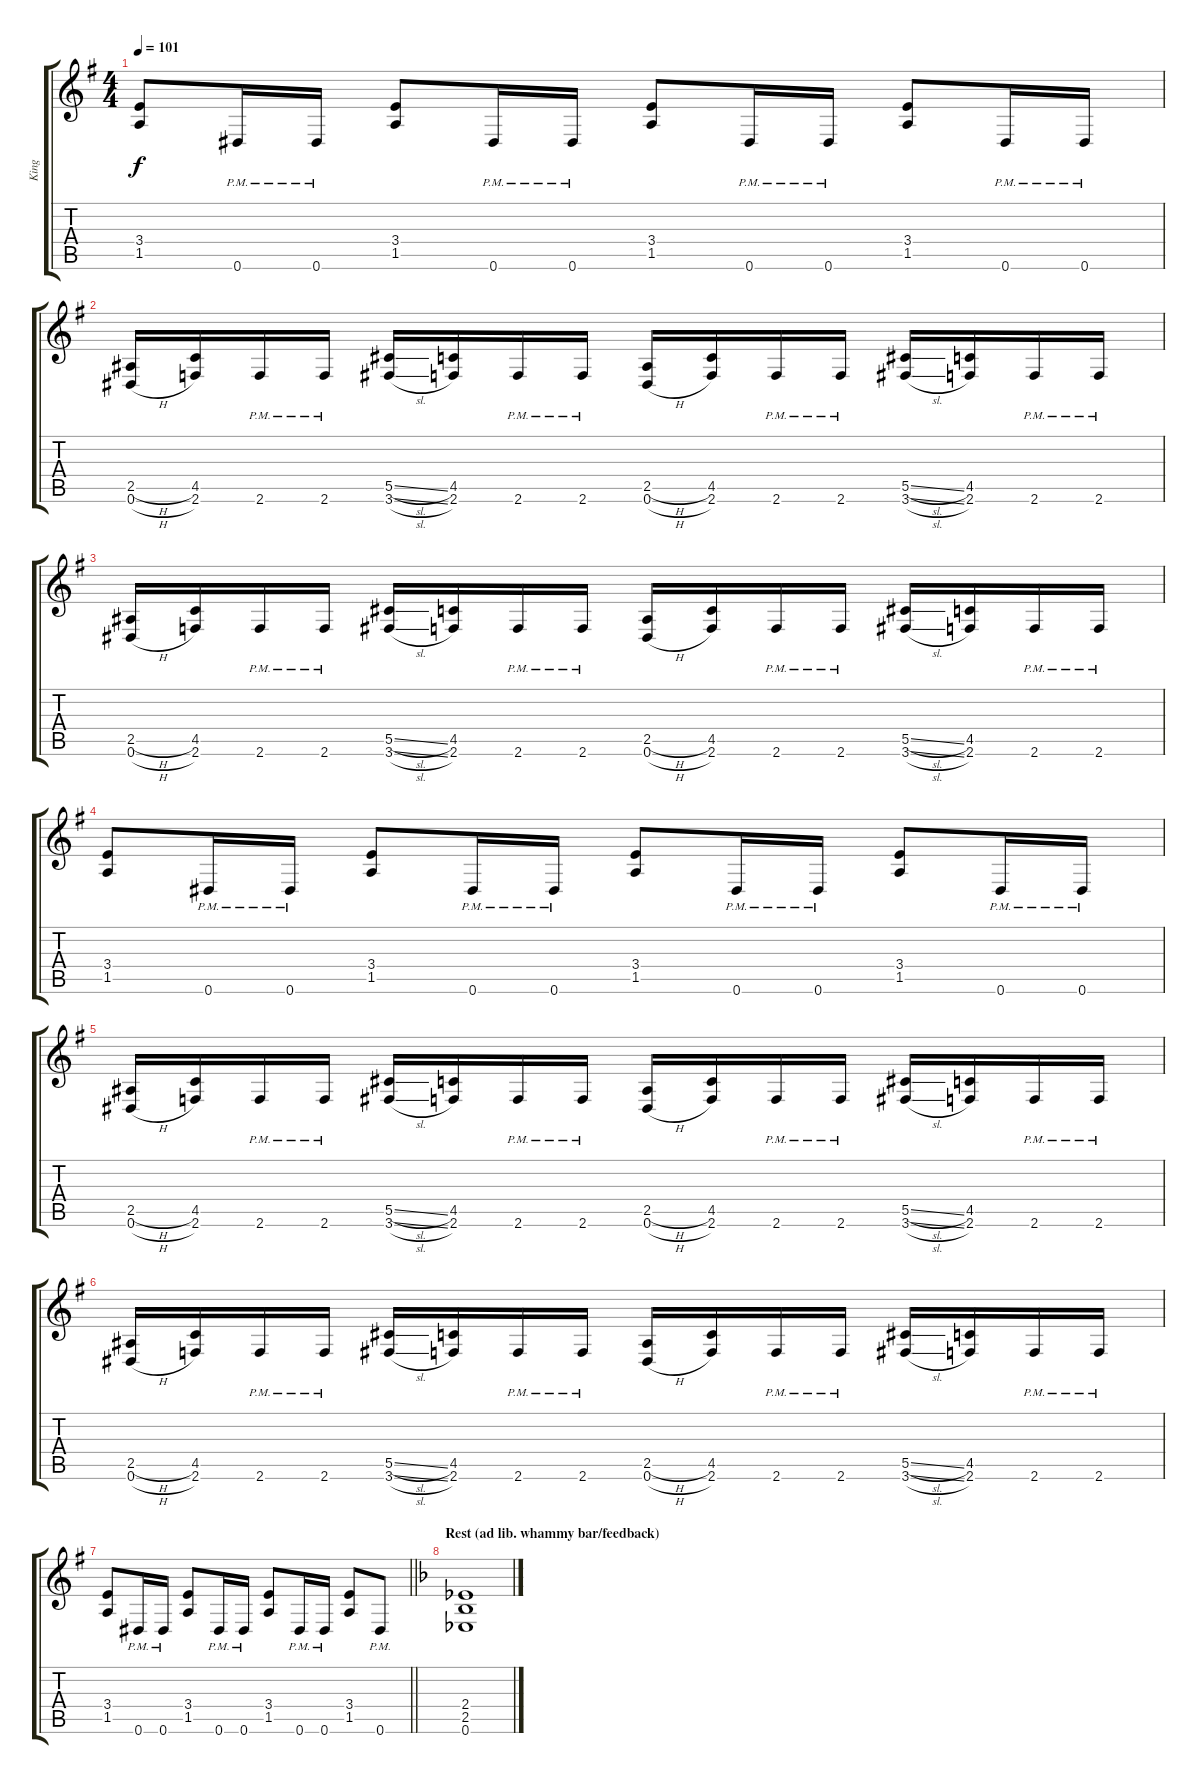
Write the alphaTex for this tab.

\track ("King" "King") {instrument distortionguitar}
\staff {score tabs}
\tuning (Eb4 Bb3 Gb3 Db3 Ab2 Eb2) {hide}
\ts (4 4)
\tempo 101
\clef g2
\ks g
(3.4 1.5).8{dy f} 0.6{pm}.16 0.6{pm}.16 (3.4 1.5).8 0.6{pm}.16 0.6{pm}.16 (3.4 1.5).8 0.6{pm}.16 0.6{pm}.16 (3.4 1.5).8 0.6{pm}.16 0.6{pm}.16 |
(2.5{h} 0.6{h}).16 (4.5 2.6).16 2.6{pm}.16 2.6{pm}.16 (5.5{sl} 3.6{sl}).16 (4.5 2.6).16 2.6{pm}.16 2.6{pm}.16 (2.5{h} 0.6{h}).16 (4.5 2.6).16 2.6{pm}.16 2.6{pm}.16 (5.5{sl} 3.6{sl}).16 (4.5 2.6).16 2.6{pm}.16 2.6{pm}.16 |
(2.5{h} 0.6{h}).16 (4.5 2.6).16 2.6{pm}.16 2.6{pm}.16 (5.5{sl} 3.6{sl}).16 (4.5 2.6).16 2.6{pm}.16 2.6{pm}.16 (2.5{h} 0.6{h}).16 (4.5 2.6).16 2.6{pm}.16 2.6{pm}.16 (5.5{sl} 3.6{sl}).16 (4.5 2.6).16 2.6{pm}.16 2.6{pm}.16 |
(3.4 1.5).8 0.6{pm}.16 0.6{pm}.16 (3.4 1.5).8 0.6{pm}.16 0.6{pm}.16 (3.4 1.5).8 0.6{pm}.16 0.6{pm}.16 (3.4 1.5).8 0.6{pm}.16 0.6{pm}.16 |
(2.5{h} 0.6{h}).16 (4.5 2.6).16 2.6{pm}.16 2.6{pm}.16 (5.5{sl} 3.6{sl}).16 (4.5 2.6).16 2.6{pm}.16 2.6{pm}.16 (2.5{h} 0.6{h}).16 (4.5 2.6).16 2.6{pm}.16 2.6{pm}.16 (5.5{sl} 3.6{sl}).16 (4.5 2.6).16 2.6{pm}.16 2.6{pm}.16 |
(2.5{h} 0.6{h}).16 (4.5 2.6).16 2.6{pm}.16 2.6{pm}.16 (5.5{sl} 3.6{sl}).16 (4.5 2.6).16 2.6{pm}.16 2.6{pm}.16 (2.5{h} 0.6{h}).16 (4.5 2.6).16 2.6{pm}.16 2.6{pm}.16 (5.5{sl} 3.6{sl}).16 (4.5 2.6).16 2.6{pm}.16 2.6{pm}.16 |
\barLineRight lightlight
(3.4 1.5).8 0.6{pm}.16 0.6{pm}.16 (3.4 1.5).8 0.6{pm}.16 0.6{pm}.16 (3.4 1.5).8 0.6{pm}.16 0.6{pm}.16 (3.4 1.5).8 0.6{pm}.8 |
\section ("" "Rest (ad lib. whammy bar/feedback)")
\ks f
(2.4 2.5 0.6).1
